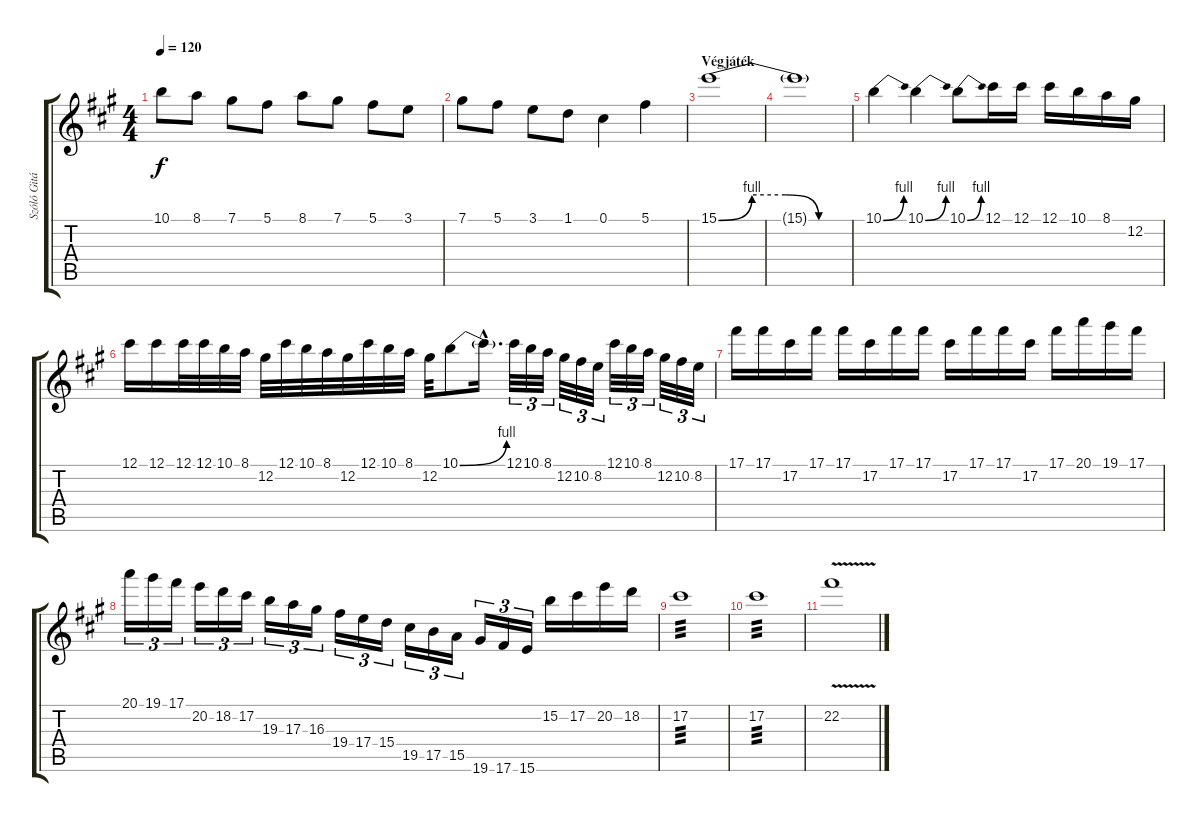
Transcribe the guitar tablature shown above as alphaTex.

\track ("Szóló Gitár 1" "Szóló Gitá") {instrument overdrivenguitar}
\staff {score tabs}
\tuning (Db4 Ab3 E3 B2 Gb2 Db2) {hide}
\ts (4 4)
\tempo 120
\clef g2
\ks a
10.1.8{dy f} 8.1.8 7.1.8 5.1.8 8.1.8 7.1.8 5.1.8 3.1.8 |
7.1.8 5.1.8 3.1.8 1.1.8 0.1.4 5.1.4 |
\section ("" "Végjáték")
15.1{be (custom 0 0 15 4 30 4 45 0 60 0)}.1 |
15.1{t}.1 |
10.1{be (bend 0 0 60 4)}.4 10.1{be (bend 0 0 60 4)}.4 10.1{be (bend 0 0 60 4)}.8 12.1.16 12.1.16 12.1.16 10.1.16 8.1.16 12.2.16 |
12.1.16 12.1.16 12.1.32 12.1.32 10.1.32 8.1.32 12.2.32 12.1.32 10.1.32 8.1.32 12.2.32 12.1.32 10.1.32 8.1.32 12.2.32 10.1{be (bend 0 0 60 4)}.8 10.1{hac t}.16{d} 12.1.32{tu (3 2)} 10.1.32{tu (3 2)} 8.1.32{tu (3 2)} 12.2.32{tu (3 2)} 10.2.32{tu (3 2)} 8.2.32{tu (3 2)} 12.1.32{tu (3 2)} 10.1.32{tu (3 2)} 8.1.32{tu (3 2)} 12.2.32{tu (3 2)} 10.2.32{tu (3 2)} 8.2.32{tu (3 2)} |
17.1.16 17.1.16 17.2.16 17.1.16 17.1.16 17.2.16 17.1.16 17.1.16 17.2.16 17.1.16 17.1.16 17.2.16 17.1.16 20.1.16 19.1.16 17.1.16 |
20.1.16{tu (3 2)} 19.1.16{tu (3 2)} 17.1.16{tu (3 2)} 20.2.16{tu (3 2)} 18.2.16{tu (3 2)} 17.2.16{tu (3 2)} 19.3.16{tu (3 2)} 17.3.16{tu (3 2)} 16.3.16{tu (3 2)} 19.4.16{tu (3 2)} 17.4.16{tu (3 2)} 15.4.16{tu (3 2)} 19.5.16{tu (3 2)} 17.5.16{tu (3 2)} 15.5.16{tu (3 2)} 19.6.16{tu (3 2)} 17.6.16{tu (3 2)} 15.6.16{tu (3 2)} 15.2.16 17.2.16 20.2.16 18.2.16 |
17.2.1{tp 3} |
17.2.1{tp 3} |
22.2{v}.1
